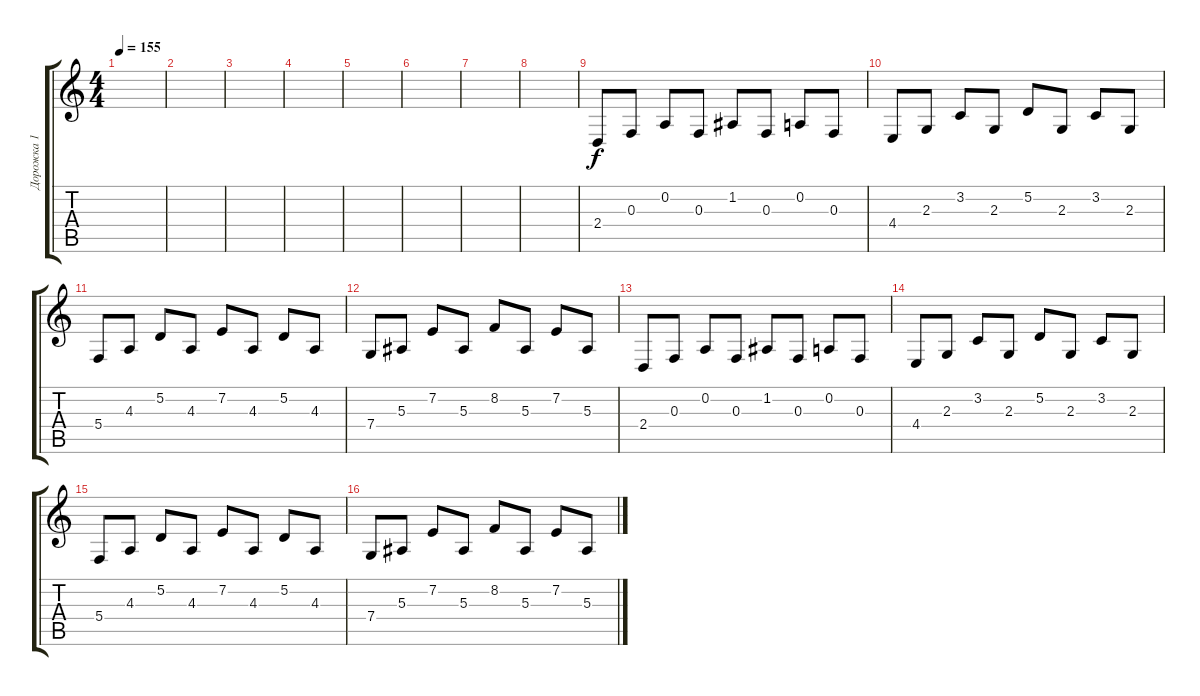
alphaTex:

\track ("Дорожка 1" "Дорожка 1") {instrument lead2sawtooth}
\staff {score tabs}
\tuning (D4 A3 F3 C3 G2 D2) {hide}
\ts (4 4)
\tempo 155
\clef g2
\ks c
|
|
|
|
|
|
|
|
2.4.8 0.3.8 0.2.8 0.3.8 1.2.8 0.3.8 0.2.8 0.3.8 |
4.4.8 2.3.8 3.2.8 2.3.8 5.2.8 2.3.8 3.2.8 2.3.8 |
5.4.8 4.3.8 5.2.8 4.3.8 7.2.8 4.3.8 5.2.8 4.3.8 |
7.4.8 5.3.8 7.2.8 5.3.8 8.2.8 5.3.8 7.2.8 5.3.8 |
2.4.8 0.3.8 0.2.8 0.3.8 1.2.8 0.3.8 0.2.8 0.3.8 |
4.4.8 2.3.8 3.2.8 2.3.8 5.2.8 2.3.8 3.2.8 2.3.8 |
5.4.8 4.3.8 5.2.8 4.3.8 7.2.8 4.3.8 5.2.8 4.3.8 |
7.4.8 5.3.8 7.2.8 5.3.8 8.2.8 5.3.8 7.2.8 5.3.8
